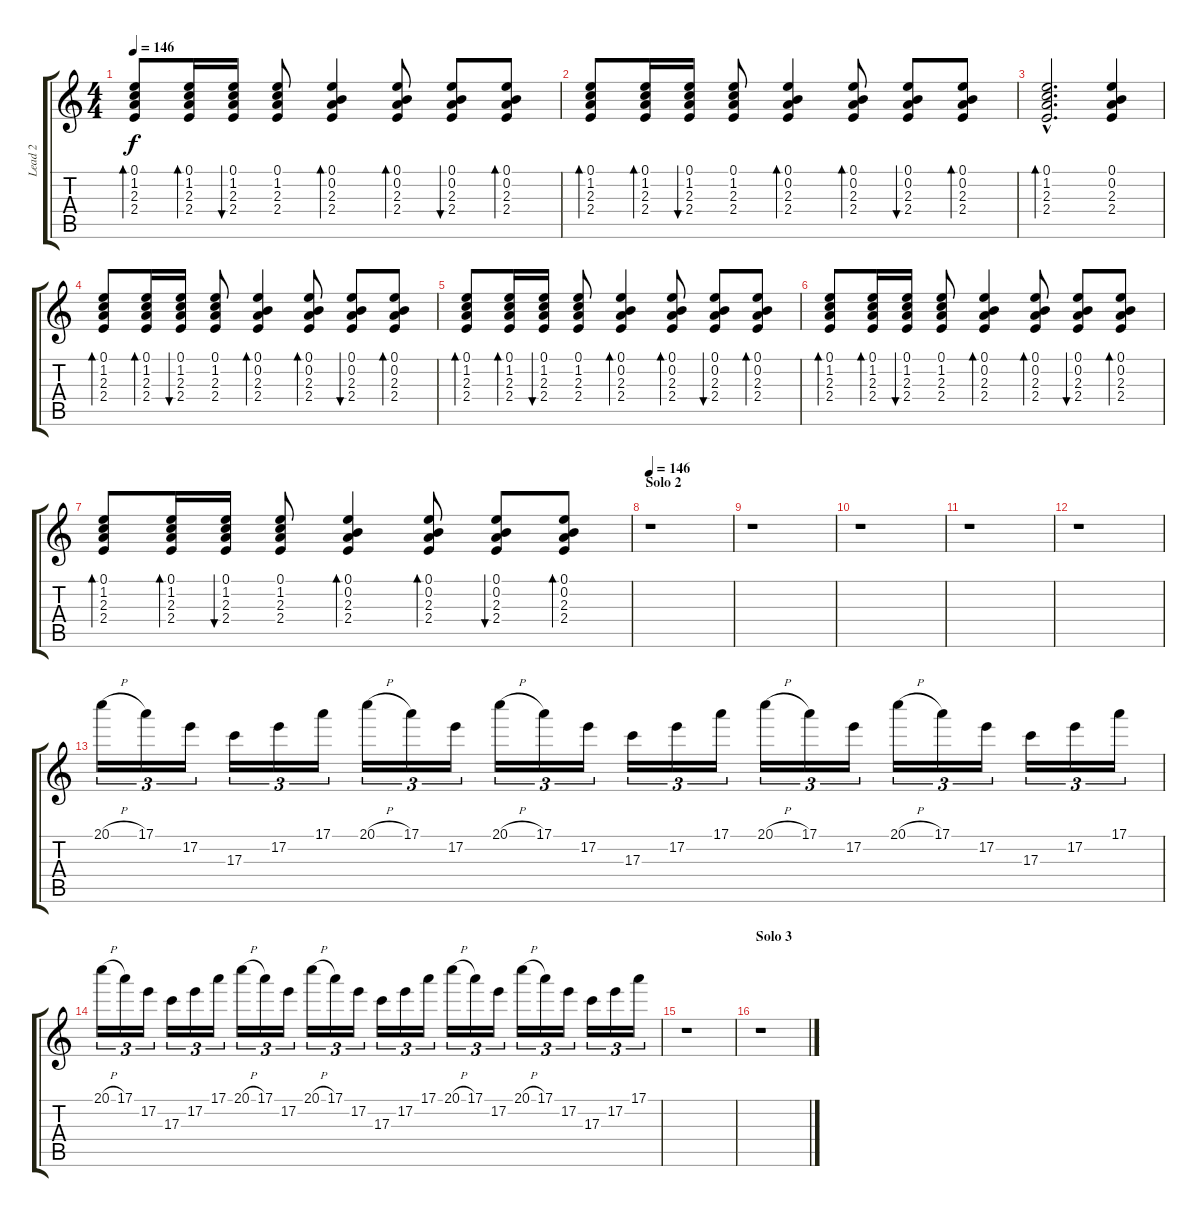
\track ("Lead 2" "Lead 2") {instrument distortionguitar}
\staff {score tabs}
\tuning (E4 B3 G3 D3 A2 E2) {hide}
\ts (4 4)
\tempo 146
\clef g2
\ks c
(0.1 1.2 2.3 2.4).8{bd 60 dy f} (0.1 1.2 2.3 2.4).16{bd 60} (0.1 1.2 2.3 2.4).16{bu 60} (0.1 1.2 2.3 2.4).8 (0.1 0.2 2.3 2.4).4{bd 60} (0.1 0.2 2.3 2.4).8{bd 60} (0.1 0.2 2.3 2.4).8{bu 60} (0.1 0.2 2.3 2.4).8{bd 60} |
(0.1 1.2 2.3 2.4).8{bd 60} (0.1 1.2 2.3 2.4).16{bd 60} (0.1 1.2 2.3 2.4).16{bu 60} (0.1 1.2 2.3 2.4).8 (0.1 0.2 2.3 2.4).4{bd 60} (0.1 0.2 2.3 2.4).8{bd 60} (0.1 0.2 2.3 2.4).8{bu 60} (0.1 0.2 2.3 2.4).8{bd 60} |
(0.1{hac} 1.2{hac} 2.3{hac} 2.4{hac}).2{d bd 120} (0.1 0.2 2.3 2.4).4 |
(0.1 1.2 2.3 2.4).8{bd 60 volume 10 instrument electricguitarjazz} (0.1 1.2 2.3 2.4).16{bd 60} (0.1 1.2 2.3 2.4).16{bu 60} (0.1 1.2 2.3 2.4).8 (0.1 0.2 2.3 2.4).4{bd 60} (0.1 0.2 2.3 2.4).8{bd 60} (0.1 0.2 2.3 2.4).8{bu 60} (0.1 0.2 2.3 2.4).8{bd 60} |
(0.1 1.2 2.3 2.4).8{bd 60} (0.1 1.2 2.3 2.4).16{bd 60} (0.1 1.2 2.3 2.4).16{bu 60} (0.1 1.2 2.3 2.4).8 (0.1 0.2 2.3 2.4).4{bd 60} (0.1 0.2 2.3 2.4).8{bd 60} (0.1 0.2 2.3 2.4).8{bu 60} (0.1 0.2 2.3 2.4).8{bd 60} |
(0.1 1.2 2.3 2.4).8{bd 60} (0.1 1.2 2.3 2.4).16{bd 60} (0.1 1.2 2.3 2.4).16{bu 60} (0.1 1.2 2.3 2.4).8 (0.1 0.2 2.3 2.4).4{bd 60} (0.1 0.2 2.3 2.4).8{bd 60} (0.1 0.2 2.3 2.4).8{bu 60} (0.1 0.2 2.3 2.4).8{bd 60} |
(0.1 1.2 2.3 2.4).8{bd 60} (0.1 1.2 2.3 2.4).16{bd 60} (0.1 1.2 2.3 2.4).16{bu 60} (0.1 1.2 2.3 2.4).8 (0.1 0.2 2.3 2.4).4{bd 60} (0.1 0.2 2.3 2.4).8{bd 60} (0.1 0.2 2.3 2.4).8{bu 60} (0.1 0.2 2.3 2.4).8{bd 60} |
\section ("" "Solo 2")
\tempo 146
r.1 |
r.1 |
r.1 |
r.1 |
r.1 |
20.1{h}.16{tu (3 2) volume 10} 17.1.16{tu (3 2)} 17.2.16{tu (3 2)} 17.3.16{tu (3 2)} 17.2.16{tu (3 2)} 17.1.16{tu (3 2)} 20.1{h}.16{tu (3 2)} 17.1.16{tu (3 2)} 17.2.16{tu (3 2)} 20.1{h}.16{tu (3 2)} 17.1.16{tu (3 2)} 17.2.16{tu (3 2)} 17.3.16{tu (3 2)} 17.2.16{tu (3 2)} 17.1.16{tu (3 2)} 20.1{h}.16{tu (3 2)} 17.1.16{tu (3 2)} 17.2.16{tu (3 2)} 20.1{h}.16{tu (3 2)} 17.1.16{tu (3 2)} 17.2.16{tu (3 2)} 17.3.16{tu (3 2)} 17.2.16{tu (3 2)} 17.1.16{tu (3 2)} |
20.1{h}.16{tu (3 2)} 17.1.16{tu (3 2)} 17.2.16{tu (3 2)} 17.3.16{tu (3 2)} 17.2.16{tu (3 2)} 17.1.16{tu (3 2)} 20.1{h}.16{tu (3 2)} 17.1.16{tu (3 2)} 17.2.16{tu (3 2)} 20.1{h}.16{tu (3 2)} 17.1.16{tu (3 2)} 17.2.16{tu (3 2)} 17.3.16{tu (3 2)} 17.2.16{tu (3 2)} 17.1.16{tu (3 2)} 20.1{h}.16{tu (3 2)} 17.1.16{tu (3 2)} 17.2.16{tu (3 2)} 20.1{h}.16{tu (3 2)} 17.1.16{tu (3 2)} 17.2.16{tu (3 2)} 17.3.16{tu (3 2)} 17.2.16{tu (3 2)} 17.1.16{tu (3 2)} |
r.1 |
\section ("" "Solo 3")
r.1
